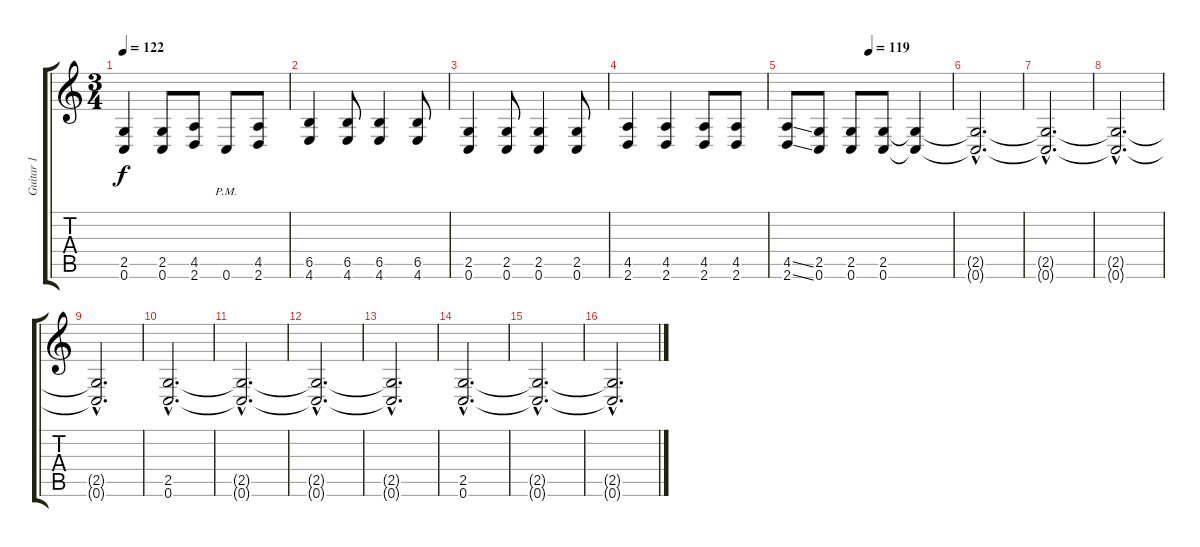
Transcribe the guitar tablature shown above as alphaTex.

\track ("Guitar 1" "Guitar 1") {instrument distortionguitar}
\staff {score tabs}
\tuning (C4 G3 Eb3 Bb2 F2 C2) {hide}
\ts (3 4)
\tempo 122
\clef g2
\ks c
(2.5 0.6).4{dy f} (2.5 0.6).8 (4.5 2.6).8 0.6{pm}.8 (4.5 2.6).8 |
(6.5 4.6).4 (6.5 4.6).8 (6.5 4.6).4 (6.5 4.6).8 |
(2.5 0.6).4 (2.5 0.6).8 (2.5 0.6).4 (2.5 0.6).8 |
(4.5 2.6).4 (4.5 2.6).4 (4.5 2.6).8 (4.5 2.6).8 |
\tempo (119 0.5)
(4.5{ss} 2.6{ss}).8 (2.5 0.6).8 (2.5 0.6).8 (2.5 0.6).8 (2.5{t} 0.6{t}).4 |
\section ("" "")
(2.5{hac t} 0.6{hac t}).2{d} |
(2.5{hac t} 0.6{hac t}).2{d} |
(2.5{hac t} 0.6{hac t}).2{d} |
(2.5{hac t} 0.6{hac t}).2{d} |
(2.5{hac} 0.6{hac}).2{d} |
(2.5{hac t} 0.6{hac t}).2{d} |
(2.5{hac t} 0.6{hac t}).2{d} |
(2.5{hac t} 0.6{hac t}).2{d} |
\section ("" "")
(2.5{hac} 0.6{hac}).2{d} |
(2.5{hac t} 0.6{hac t}).2{d} |
(2.5{hac t} 0.6{hac t}).2{d}
